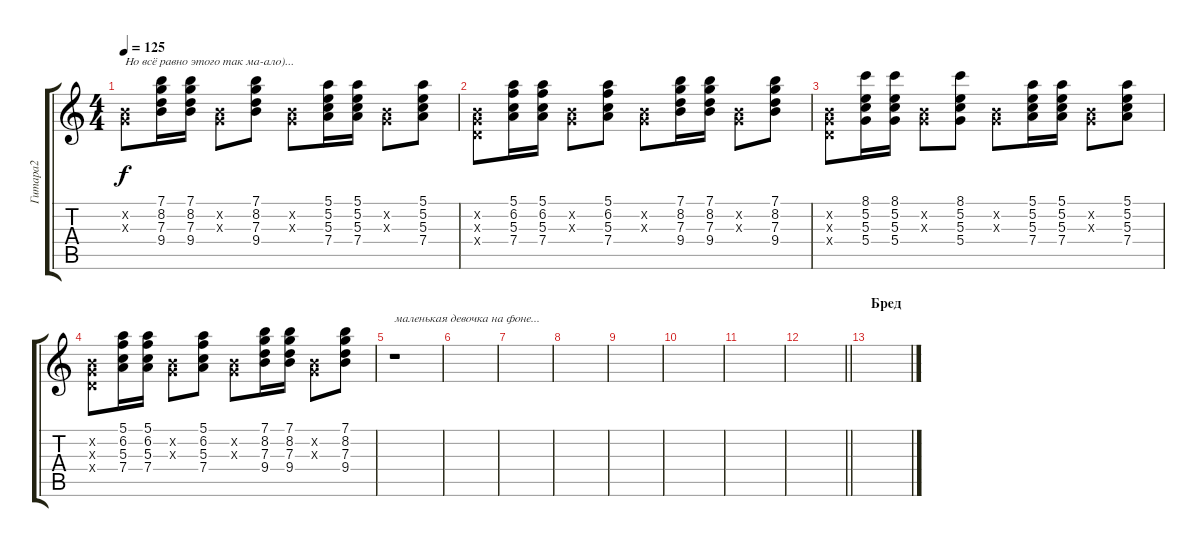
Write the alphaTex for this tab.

\track ("Гитара2" "Гитара2") {instrument overdrivenguitar}
\staff {score tabs}
\tuning (E4 B3 G3 D3 A2 E2) {hide}
\ts (4 4)
\tempo 125
\clef g2
\ks c
(0.2{x} 0.3{x}).8{txt "Но всё равно этого так ма-ало)..." dy f} (7.1 8.2 7.3 9.4).16 (7.1 8.2 7.3 9.4).16 (0.2{x} 0.3{x}).8 (7.1 8.2 7.3 9.4).8 (0.2{x} 0.3{x}).8 (5.1 5.2 5.3 7.4).16 (5.1 5.2 5.3 7.4).16 (0.2{x} 0.3{x}).8 (5.1 5.2 5.3 7.4).8 |
(0.2{x} 0.3{x} 0.4{x}).8 (5.1 6.2 5.3 7.4).16 (5.1 6.2 5.3 7.4).16 (0.2{x} 0.3{x}).8 (5.1 6.2 5.3 7.4).8 (0.2{x} 0.3{x}).8 (7.1 8.2 7.3 9.4).16 (7.1 8.2 7.3 9.4).16 (0.2{x} 0.3{x}).8 (7.1 8.2 7.3 9.4).8 |
(0.2{x} 0.3{x} 0.4{x}).8 (8.1 5.2 5.3 5.4).16 (8.1 5.2 5.3 5.4).16 (0.2{x} 0.3{x}).8 (8.1 5.2 5.3 5.4).8 (0.2{x} 0.3{x}).8 (5.1 5.2 5.3 7.4).16 (5.1 5.2 5.3 7.4).16 (0.2{x} 0.3{x}).8 (5.1 5.2 5.3 7.4).8 |
(0.2{x} 0.3{x} 0.4{x}).8 (5.1 6.2 5.3 7.4).16 (5.1 6.2 5.3 7.4).16 (0.2{x} 0.3{x}).8 (5.1 6.2 5.3 7.4).8 (0.2{x} 0.3{x}).8 (7.1 8.2 7.3 9.4).16 (7.1 8.2 7.3 9.4).16 (0.2{x} 0.3{x}).8 (7.1 8.2 7.3 9.4).8 |
r.1{txt "маленькая девочка на фоне..."} |
|
|
|
|
|
|
\barLineRight lightlight
|
\section ("" "Бред")
